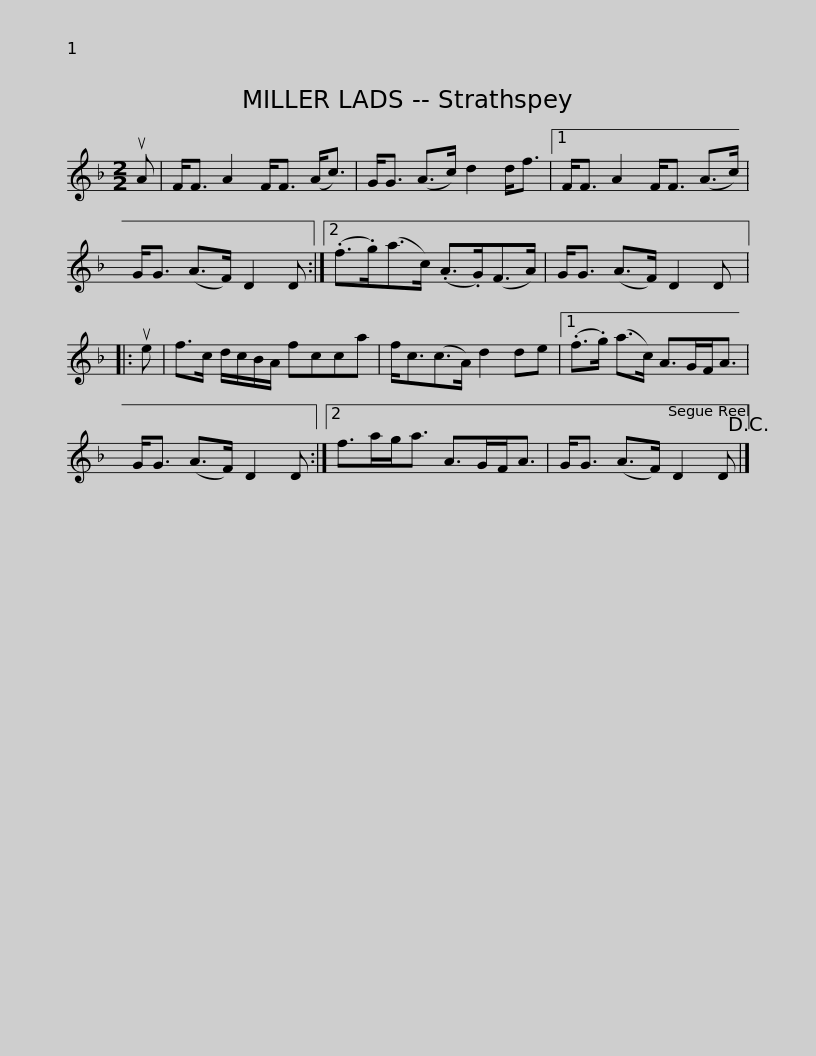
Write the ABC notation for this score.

X:1
L:1/8
M:2/2
I:linebreak $
K:F
V:1 treble
V:1
 uA | F<F A2 F<F (A<c) | G<G (A>c) d2 d<f |1 F<F A2 F<F (A>c) | G<G (A>F) D2 D :|2 %5
 (.f>.g)(a>c) (.A>.G)(F>A) |$ G<G (A>F) D2 D |: ue | f>c d/c/B/A/ fcca | f<c(c>A) d2 de |1 %10
 (.f>.g) (a>c) A>GF<A | G<G (A>F) D2 D :|2$ f>ag<a A>GF<A | G<G (A>F) D2 D!D.C.! |] %14
